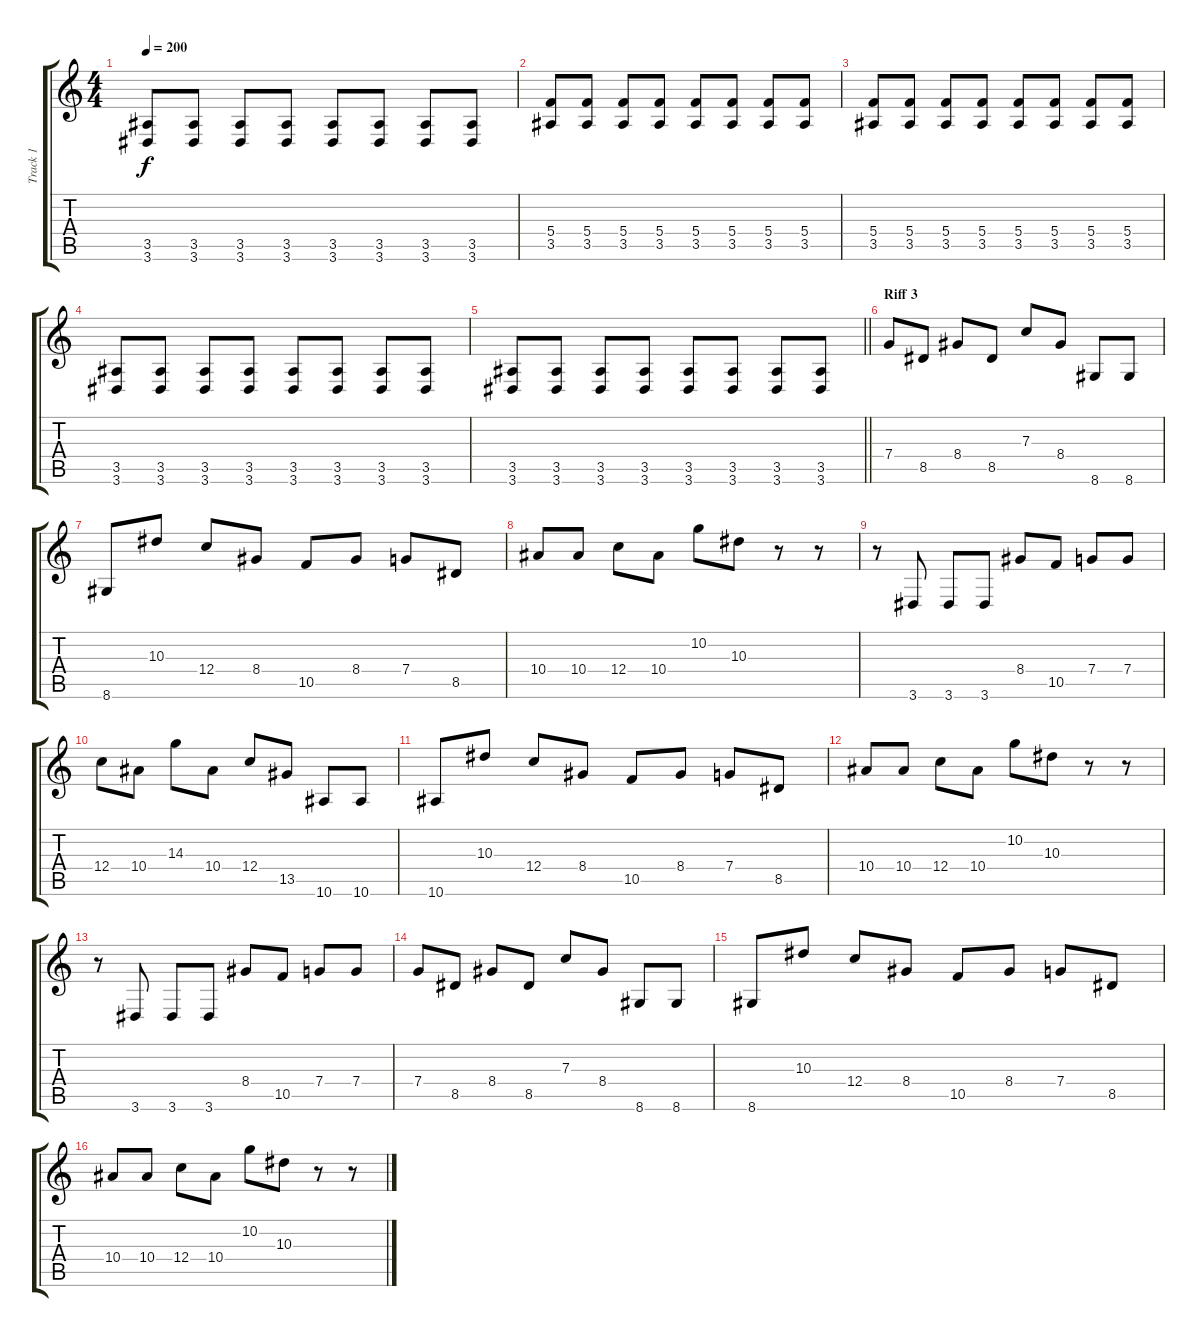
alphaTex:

\track ("Track 1" "Track 1") {instrument distortionguitar}
\staff {score tabs}
\tuning (D4 A3 F3 C3 G2 C2) {hide}
\ts (4 4)
\tempo 200
\clef g2
\ks c
(3.5 3.6).8{dy f} (3.5 3.6).8 (3.5 3.6).8 (3.5 3.6).8 (3.5 3.6).8 (3.5 3.6).8 (3.5 3.6).8 (3.5 3.6).8 |
(5.4 3.5).8 (5.4 3.5).8 (5.4 3.5).8 (5.4 3.5).8 (5.4 3.5).8 (5.4 3.5).8 (5.4 3.5).8 (5.4 3.5).8 |
(5.4 3.5).8 (5.4 3.5).8 (5.4 3.5).8 (5.4 3.5).8 (5.4 3.5).8 (5.4 3.5).8 (5.4 3.5).8 (5.4 3.5).8 |
(3.5 3.6).8 (3.5 3.6).8 (3.5 3.6).8 (3.5 3.6).8 (3.5 3.6).8 (3.5 3.6).8 (3.5 3.6).8 (3.5 3.6).8 |
\barLineRight lightlight
(3.5 3.6).8 (3.5 3.6).8 (3.5 3.6).8 (3.5 3.6).8 (3.5 3.6).8 (3.5 3.6).8 (3.5 3.6).8 (3.5 3.6).8 |
\section ("" "Riff 3 ")
7.4.8 8.5.8 8.4.8 8.5.8 7.3.8 8.4.8 8.6.8 8.6.8 |
8.6.8 10.3.8 12.4.8 8.4.8 10.5.8 8.4.8 7.4.8 8.5.8 |
10.4.8 10.4.8 12.4.8 10.4.8 10.2.8 10.3.8 r.8 r.8 |
r.8 3.6.8 3.6.8 3.6.8 8.4.8 10.5.8 7.4.8 7.4.8 |
12.4.8 10.4.8 14.3.8 10.4.8 12.4.8 13.5.8 10.6.8 10.6.8 |
10.6.8 10.3.8 12.4.8 8.4.8 10.5.8 8.4.8 7.4.8 8.5.8 |
10.4.8 10.4.8 12.4.8 10.4.8 10.2.8 10.3.8 r.8 r.8 |
r.8 3.6.8 3.6.8 3.6.8 8.4.8 10.5.8 7.4.8 7.4.8 |
7.4.8 8.5.8 8.4.8 8.5.8 7.3.8 8.4.8 8.6.8 8.6.8 |
8.6.8 10.3.8 12.4.8 8.4.8 10.5.8 8.4.8 7.4.8 8.5.8 |
10.4.8 10.4.8 12.4.8 10.4.8 10.2.8 10.3.8 r.8 r.8
